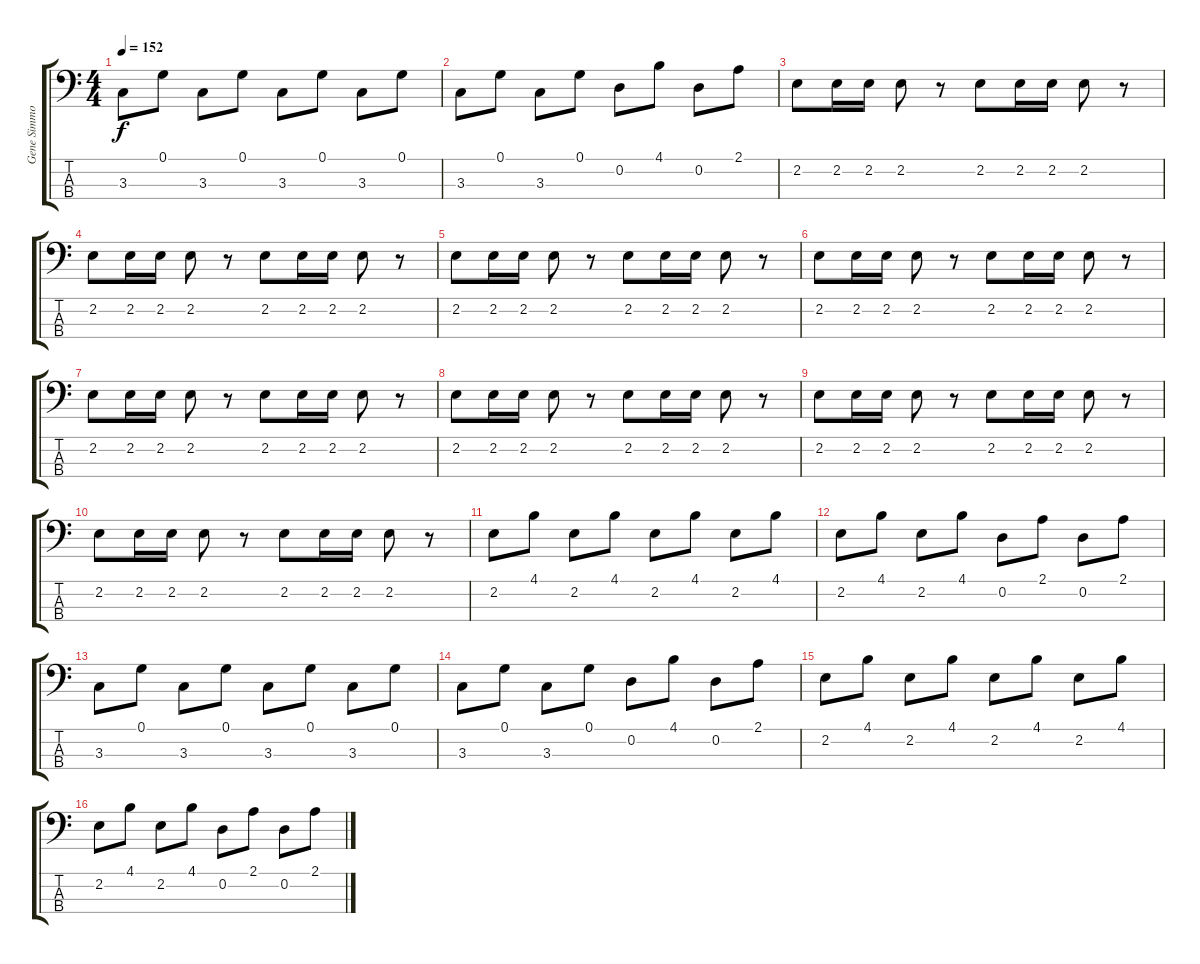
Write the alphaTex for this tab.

\track ("Gene Simmons" "Gene Simmo") {instrument electricbassfinger}
\staff {score tabs}
\tuning (G2 D2 A1 E1) {hide}
\ts (4 4)
\tempo 152
\clef f4
\ks c
3.3.8{dy f} 0.1.8 3.3.8 0.1.8 3.3.8 0.1.8 3.3.8 0.1.8 |
3.3.8 0.1.8 3.3.8 0.1.8 0.2.8 4.1.8 0.2.8 2.1.8 |
2.2.8 2.2.16 2.2.16 2.2.8 r.8 2.2.8 2.2.16 2.2.16 2.2.8 r.8 |
2.2.8 2.2.16 2.2.16 2.2.8 r.8 2.2.8 2.2.16 2.2.16 2.2.8 r.8 |
2.2.8 2.2.16 2.2.16 2.2.8 r.8 2.2.8 2.2.16 2.2.16 2.2.8 r.8 |
2.2.8 2.2.16 2.2.16 2.2.8 r.8 2.2.8 2.2.16 2.2.16 2.2.8 r.8 |
2.2.8 2.2.16 2.2.16 2.2.8 r.8 2.2.8 2.2.16 2.2.16 2.2.8 r.8 |
2.2.8 2.2.16 2.2.16 2.2.8 r.8 2.2.8 2.2.16 2.2.16 2.2.8 r.8 |
2.2.8 2.2.16 2.2.16 2.2.8 r.8 2.2.8 2.2.16 2.2.16 2.2.8 r.8 |
2.2.8 2.2.16 2.2.16 2.2.8 r.8 2.2.8 2.2.16 2.2.16 2.2.8 r.8 |
2.2.8 4.1.8 2.2.8 4.1.8 2.2.8 4.1.8 2.2.8 4.1.8 |
2.2.8 4.1.8 2.2.8 4.1.8 0.2.8 2.1.8 0.2.8 2.1.8 |
3.3.8 0.1.8 3.3.8 0.1.8 3.3.8 0.1.8 3.3.8 0.1.8 |
3.3.8 0.1.8 3.3.8 0.1.8 0.2.8 4.1.8 0.2.8 2.1.8 |
2.2.8 4.1.8 2.2.8 4.1.8 2.2.8 4.1.8 2.2.8 4.1.8 |
2.2.8 4.1.8 2.2.8 4.1.8 0.2.8 2.1.8 0.2.8 2.1.8
